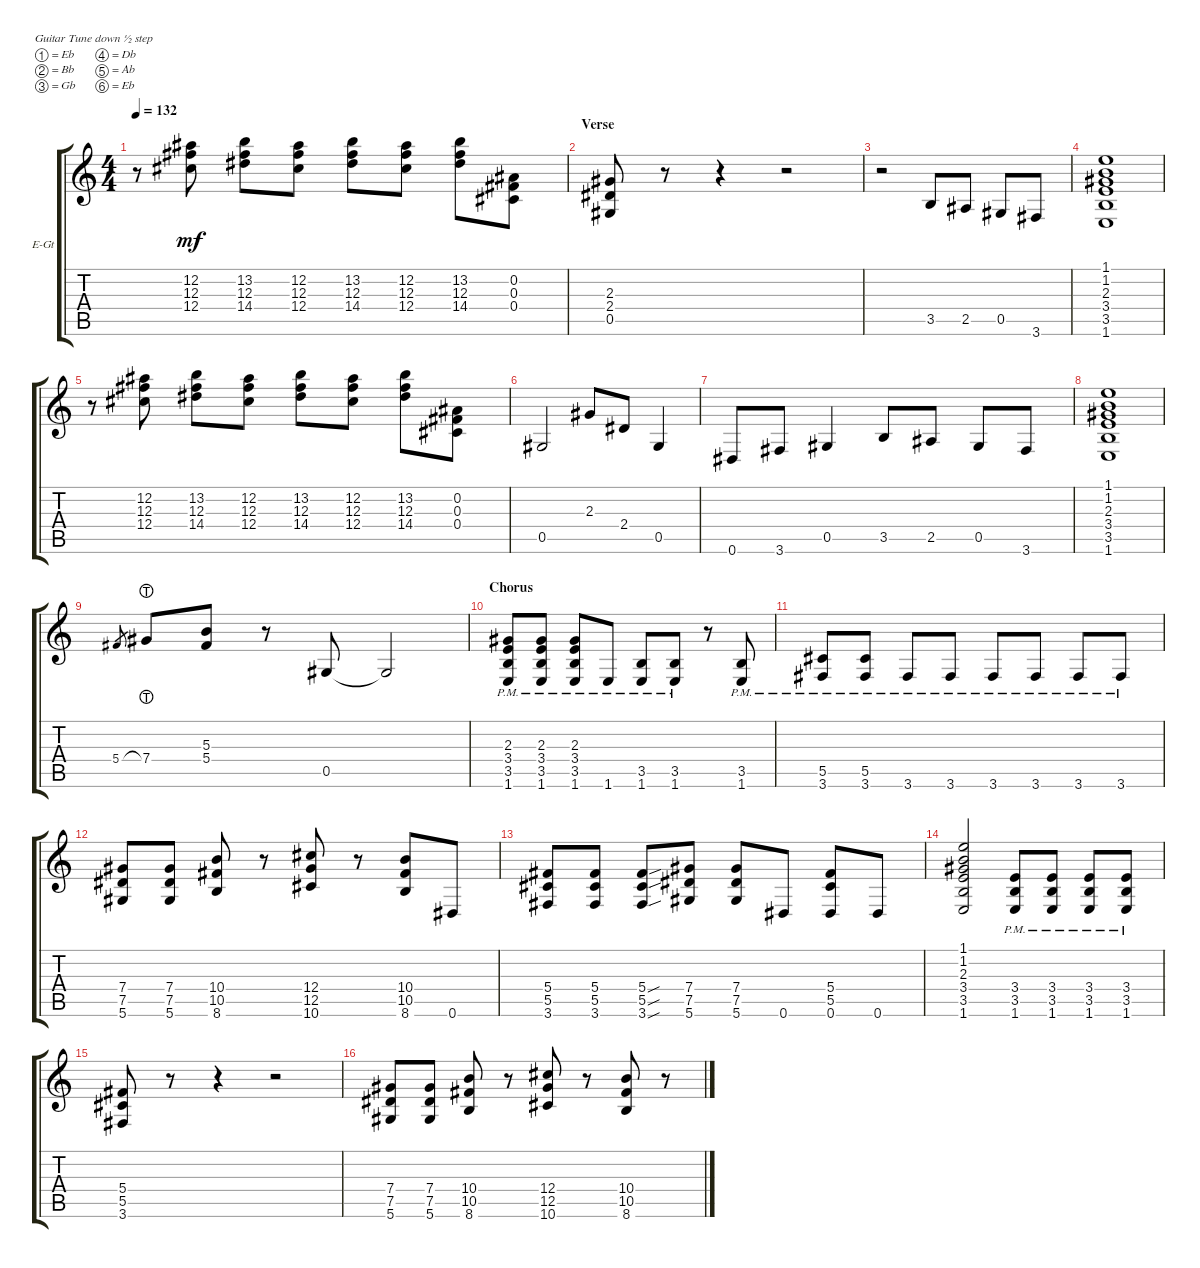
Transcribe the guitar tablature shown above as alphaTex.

\defaultSystemsLayout 4
\bracketExtendMode groupsimilarinstruments
\firstSystemTrackNameOrientation horizontal
\otherSystemsTrackNameOrientation horizontal
\track ("PAUL STANLEY" "E-Gt") {solo instrument distortionguitar}
\staff {score tabs}
\tuning (Eb4 Bb3 Gb3 Db3 Ab2 Eb2)
\ts (4 4)
\tempo 132
\clef g2
\ks aminor
r.8{dy mf} (12.2 12.3 12.4).8 (14.4 12.3 13.2).8 (12.2 12.3 12.4).8 (14.4 12.3 13.2).8 (12.2 12.3 12.4).8 (14.4 12.3 13.2).8 (0.2 0.3 0.4).8 |
\section ("" "Verse")
(0.5 2.4 2.3).8 r.8 r.4 r.2 |
r.2 3.5.8 2.5.8 0.5.8 3.6.8 |
(3.5 3.4 2.3 1.6 1.2 1.1).1 |
r.8 (12.2 12.3 12.4).8 (14.4 12.3 13.2).8 (12.2 12.3 12.4).8 (14.4 12.3 13.2).8 (12.2 12.3 12.4).8 (14.4 12.3 13.2).8 (0.2 0.3 0.4).8 |
0.5.2 2.3.8 2.4.8 0.5.4 |
0.6.8 3.6.8 0.5.4 3.5.8 2.5.8 0.5.8 3.6.8 |
(3.5 3.4 2.3 1.6 1.2 1.1).1 |
5.4.8{gr} 7.4{lht}.8 (5.4 5.3).8 r.8 0.5.8 0.5{t}.2 |
\section ("" "Chorus")
(1.6{pm} 3.5 3.4 2.3).8 (2.3 3.4 3.5 1.6{pm}).8 (1.6{pm} 3.5 3.4 2.3).8 1.6{pm}.8 (1.6{pm} 3.5).8 (3.5 1.6{pm}).8 r.8 (1.6{pm} 3.5).8 |
(3.6{pm} 5.5).8 (3.6{pm} 5.5).8 3.6{pm}.8 3.6{pm}.8 3.6{pm}.8 3.6{pm}.8 3.6{pm}.8 3.6{pm}.8 |
(5.6 7.5 7.4).8 (7.4 7.5 5.6).8 (8.6 10.5 10.4).8 r.8 (12.4 12.5 10.6).8 r.8 (8.6 10.5 10.4).8 0.6.8 |
(3.6 5.5 5.4).8 (5.4 5.5 3.6).8 (3.6{sou} 5.5{sou} 5.4{sou}).8 (5.6 7.5 7.4).8 (5.6 7.5 7.4).8 0.6.8 (0.6 5.4 5.5).8 0.6.8 |
(1.6 3.5 3.4 2.3 1.2 1.1).2 (1.6{pm} 3.5 3.4).8 (1.6{pm} 3.5 3.4).8 (1.6{pm} 3.5 3.4).8 (1.6{pm} 3.5 3.4).8 |
(3.6 5.5 5.4).8 r.8 r.4 r.2 |
(7.4 7.5 5.6).8 (5.6 7.5 7.4).8 (8.6 10.5 10.4).8 r.8 (12.4 12.5 10.6).8 r.8 (8.6 10.5 10.4).8 r.8
